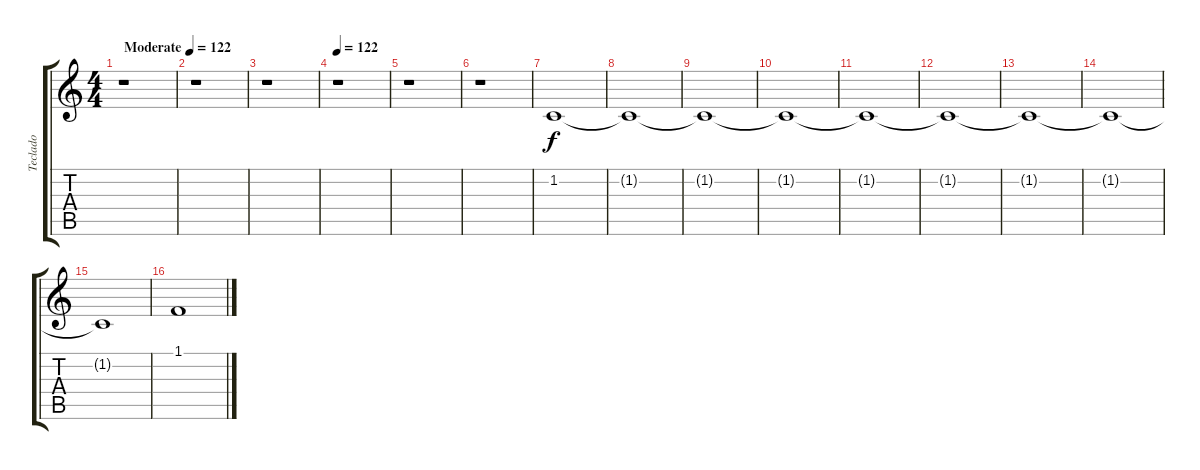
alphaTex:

\track ("Teclado" "Teclado") {instrument synthstrings1}
\staff {score tabs}
\tuning (E4 B3 G3 D3 A2 E2) {hide}
\ts (4 4)
\tempo (122 "Moderate")
\clef g2
\ks c
r.1{dy f instrument synthstrings1} |
r.1 |
r.1 |
\tempo 122
r.1 |
r.1 |
r.1 |
1.2.1{volume 14} |
1.2{t}.1 |
1.2{t}.1 |
1.2{t}.1 |
1.2{t}.1 |
1.2{t}.1 |
1.2{t}.1 |
1.2{t}.1 |
1.2{t}.1 |
1.1.1{volume 16}
